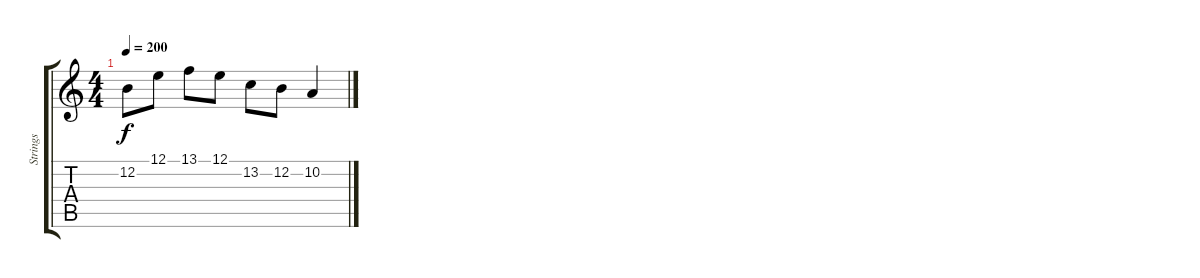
\track ("Strings" "Strings") {instrument stringensemble2}
\staff {score tabs}
\tuning (E4 B3 G3 D3 A2 E2) {hide}
\ts (4 4)
\tempo 200
\clef g2
\ks c
12.2.8{dy f} 12.1.8 13.1.8 12.1.8 13.2.8 12.2.8 10.2.4
